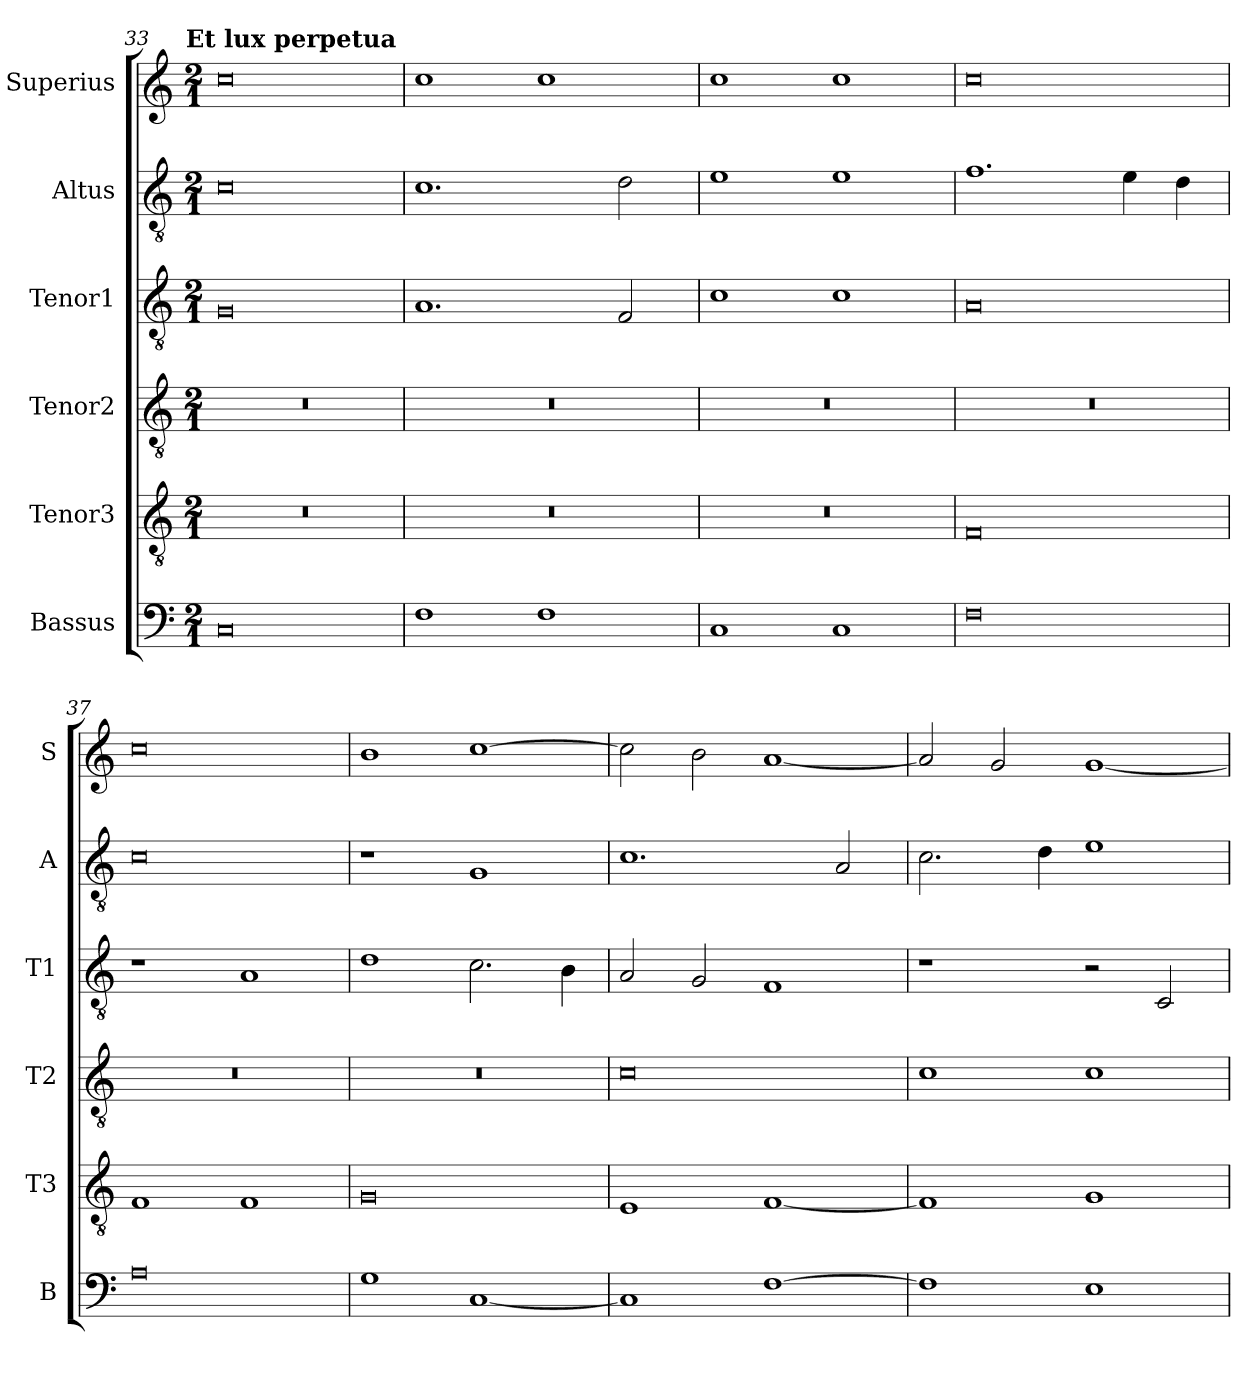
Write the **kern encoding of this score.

**kern	**kern	**kern	**kern	**kern	**kern
*part6	*part5	*part4	*part3	*part2	*part1
*staff6	*staff5	*staff4	*staff3	*staff2	*staff1
*I"Bassus	*I"Tenor3	*I"Tenor2	*I"Tenor1	*I"Altus	*I"Superius
*I'B	*I'T3	*I'T2	*I'T1	*I'A	*I'S
!!LO:LB:g=z
*clefF4	*clefGv2	*clefGv2	*clefGv2	*clefGv2	*clefG2
*k[]	*k[]	*k[]	*k[]	*k[]	*k[]
!!LO:TX:omd:t=Et lux perpetua
*M2/1	*M2/1	*M2/1	*M2/1	*M2/1	*M2/1
=33	=33	=33	=33	=33	=33
0C	0r	0r	0G	0c	0cc
=34	=34	=34	=34	=34	=34
1F	0r	0r	1.A	1.c	1cc
1F	.	.	.	.	1cc
.	.	.	2F/	2d\	.
=35	=35	=35	=35	=35	=35
1C	0r	0r	1c	1e	1cc
1C	.	.	1c	1e	1cc
=36	=36	=36	=36	=36	=36
0F	0F	0r	0A	1.f	0cc
.	.	.	.	4e\	.
.	.	.	.	4d\	.
=37	=37	=37	=37	=37	=37
0A	1F	0r	1r	0c	0cc
.	1F	.	1A	.	.
=38	=38	=38	=38	=38	=38
1G	0G	0r	1d	1r	1b
[1C	.	.	2.c\	1G	[1cc
.	.	.	4B\	.	.
=39	=39	=39	=39	=39	=39
1C]	1E	0c	2A/	1.c	2cc\]
.	.	.	2G/	.	2b\
[1F	[1F	.	1F	.	[1a
.	.	.	.	2A/	.
=40	=40	=40	=40	=40	=40
1F]	1F]	1c	1r	2.c\	2a/]
.	.	.	.	.	2g/
.	.	.	.	4d\	.
1E	1G	1c	2r	1e	[1g
.	.	.	2C/	.	.
=	=	=	=	=	=
*-	*-	*-	*-	*-	*-
